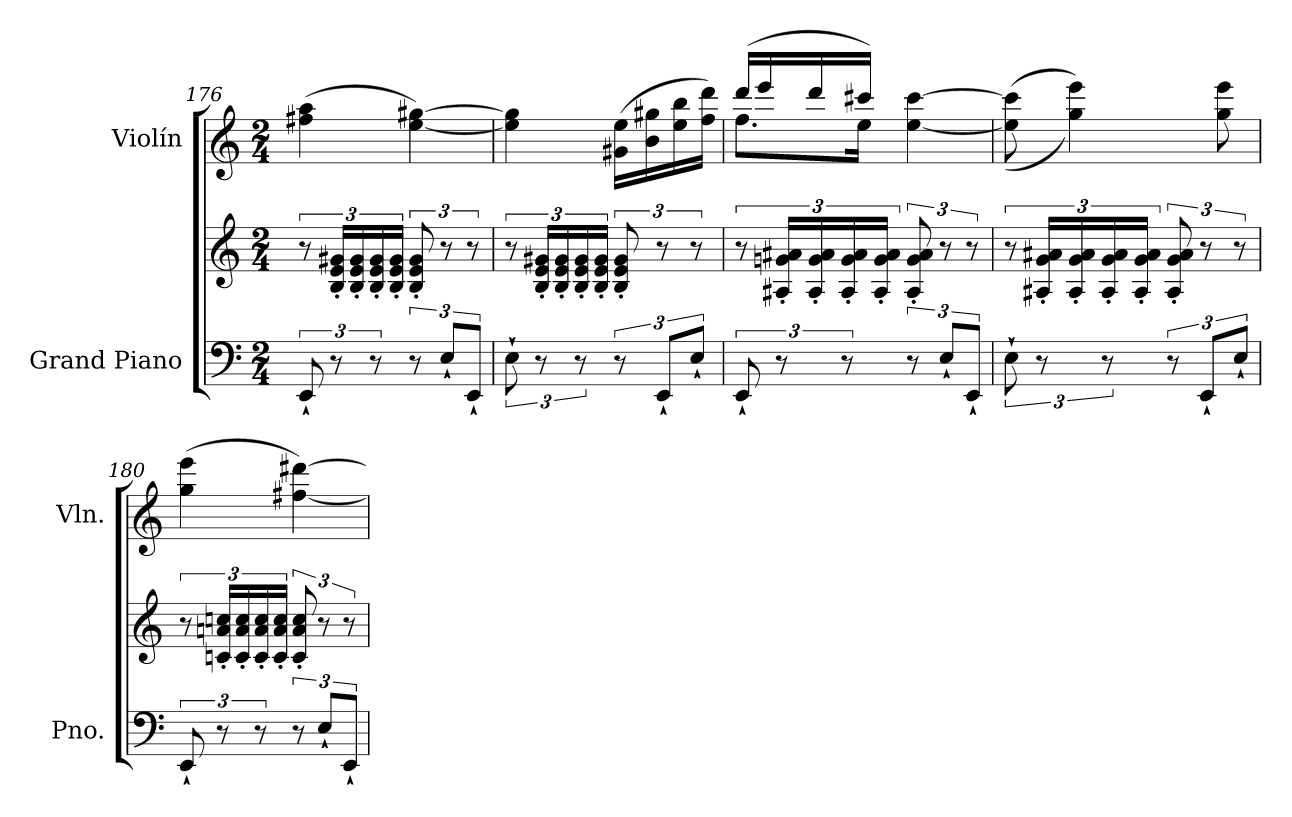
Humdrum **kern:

**kern	**kern	**kern
*part2	*part2	*part1
*staff3	*staff2	*staff1
*I"Grand Piano	*	*I"Violín
*I'Pno.	*	*I'Vln.
*clefF4	*clefG2	*clefG2
*k[]	*k[]	*k[]
*M2/4	*M2/4	*M2/4
=176	=176	=176
12EE`/	12r	(4ff#X\ 4aa\
12r	24B/' 24e/' 24g#X/'LL	.
.	24B/' 24e/' 24g#/'	.
12r	24B/' 24e/' 24g#/'	.
.	24B/' 24e/' 24g#/'JJ	.
12r	12B/' 12e/' 12g#/'	[4ee\ [4gg#X\)
12E`/L	12r	.
12EE`/J	12r	.
!!LO:LB:g=z
=177	=177	=177
12E`\	12r	4ee\] 4gg#\]
12r	24B/' 24e/' 24g#X/'LL	.
.	24B/' 24e/' 24g#/'	.
12r	24B/' 24e/' 24g#/'	.
.	24B/' 24e/' 24g#/'JJ	.
12r	12B/' 12e/' 12g#/'	(16g#X\ 16ee\LL
.	.	16b\ 16gg#X\
12EE`/L	12r	.
.	.	16ee\ 16bb\
12E`/J	12r	.
.	.	16ff\ 16ddd\JJ)
=178	=178	=178
*	*	*^
12EE`/	12r	(16ddd/LL	8.ff\L
.	.	16eee/	.
12r	24A#X/' 24gn/' 24a#X/'LL	.	.
.	24A#/' 24g/' 24a#/'	16ddd/	.
12r	24A#/' 24g/' 24a#/'	.	.
.	.	16ccc#X/JJ)	16ee\Jk
.	24A#/' 24g/' 24a#/'JJ	.	.
12r	12A#/' 12g/' 12a#/'	[4ee\ [4ccc#\	4ryy
12E`/L	12r	.	.
12EE`/J	12r	.	.
*	*	*v	*v
=179	=179	=179
12E`\	12r	((8ee\] 8ccc#\]
12r	24A#X/' 24g/' 24a#X/'LL	.
.	24A#/' 24g/' 24a#/'	4gg\ 4eee\))
12r	24A#/' 24g/' 24a#/'	.
.	24A#/' 24g/' 24a#/'JJ	.
12r	12A#/' 12g/' 12a#/'	.
12EE`/L	12r	.
.	.	8gg\ 8eee\
12E`/J	12r	.
!!LO:PB:g=z
=180	=180	=180
12EE`/	12r	(4gg\ 4eee\
12r	24cn/' 24an/' 24ccn/'LL	.
.	24c/' 24a/' 24cc/'	.
12r	24c/' 24a/' 24cc/'	.
.	24c/' 24a/' 24cc/'JJ	.
12r	12c/' 12a/' 12cc/'	[4ff#X\ [4ddd#X\)
12E`/L	12r	.
12EE`/J	12r	.
=	=	=
*-	*-	*-
